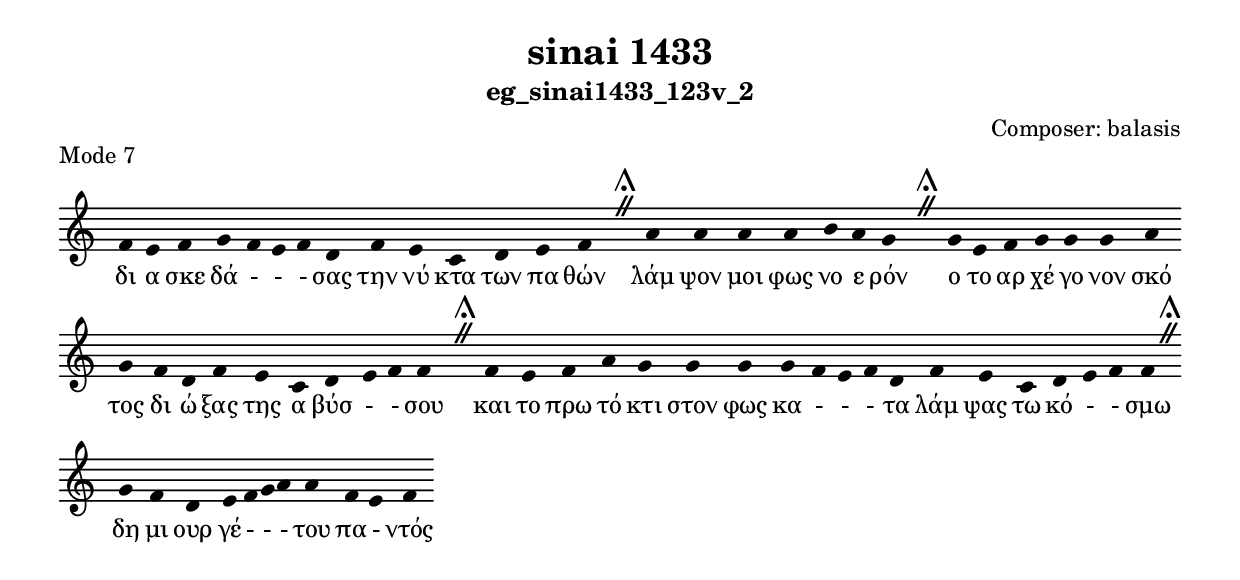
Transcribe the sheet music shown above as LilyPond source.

\include "gregorian.ly"

	\header {
 	  title = "sinai 1433"
	  subtitle = "eg_sinai1433_123v_2"
	  composer = "Composer: balasis"
	  piece = "Mode 7"
	}

	chant = {
	  f'4 e'4 f'4 g'4 f'4 e'4 f'4 d'4 f'4 e'4 c'4 d'4 e'4 f'4 \divisioMaior
 a'4 a'4 a'4 a'4 b'4 a'4 g'4 \divisioMaior
 g'4 e'4 f'4 g'4 g'4 g'4 a'4 g'4 f'4 d'4 f'4 e'4 c'4 d'4 e'4 f'4 f'4 \divisioMaior
 f'4 e'4 f'4 a'4 g'4 g'4 g'4 g'4 f'4 e'4 f'4 d'4 f'4 e'4 c'4 d'4 e'4 f'4 f'4 \divisioMaior
 g'4 f'4 d'4 e'4 f'4 g'4 a'4 a'4 f'4 e'4 f'4\finalis
	}

	verba = \lyricmode {δι α σκε δά -  -  - σας την νύ κτα των πα θών 
λάμ ψον μοι φως νο ε ρόν 
ο το αρ χέ γο νον σκό τος δι ώ ξας της α βύσ -  - σου 
και το πρω τό κτι στον φως κα -  -  - τα λάμ ψας τω κό -  - σμω 
δη μι ουρ γέ -  -  - του πα - ντός 
	}


	\score {
	  \new Staff <<
	  \new Voice = "melody" \chant
	  \new Lyrics = "one" \lyricsto melody \verba
	  >>
	  \layout {
	    \context {
	      \Staff
	      \remove "Time_signature_engraver"
	      \remove "Bar_engraver"
	    }
	    \context {
	      \Voice
	      \remove "Stem_engraver"
	    }
	  }
	}